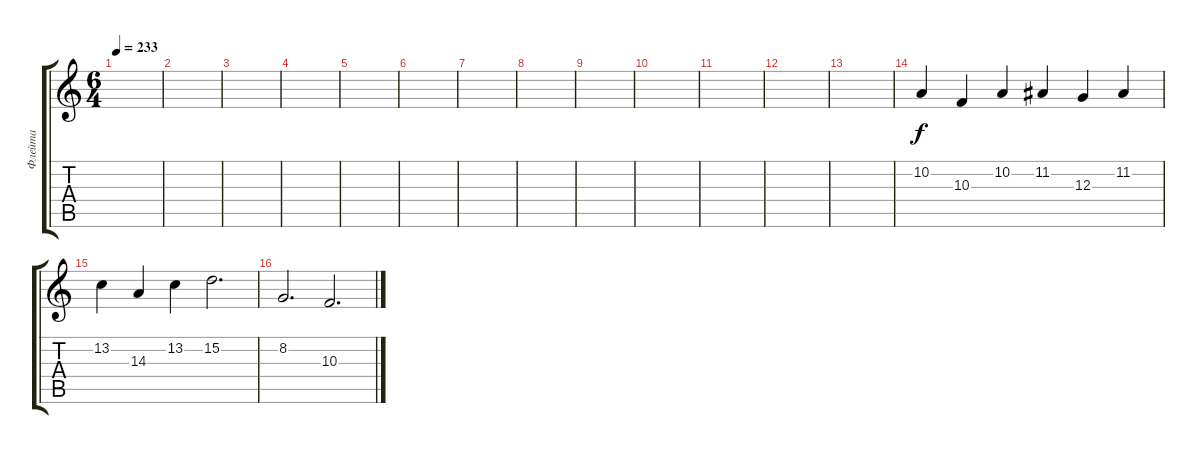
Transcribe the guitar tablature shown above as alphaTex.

\track ("Флейта" "Флейта") {instrument flute}
\staff {score tabs}
\tuning (E4 B3 G3 D3 A2 E2) {hide}
\ts (6 4)
\tempo 233
\clef g2
\ks c
|
|
|
|
|
|
|
|
|
|
|
|
|
10.2.4 10.3.4 10.2.4 11.2.4 12.3.4 11.2.4 |
13.2.4 14.3.4 13.2.4 15.2.2{d} |
8.2.2{d} 10.3.2{d}
